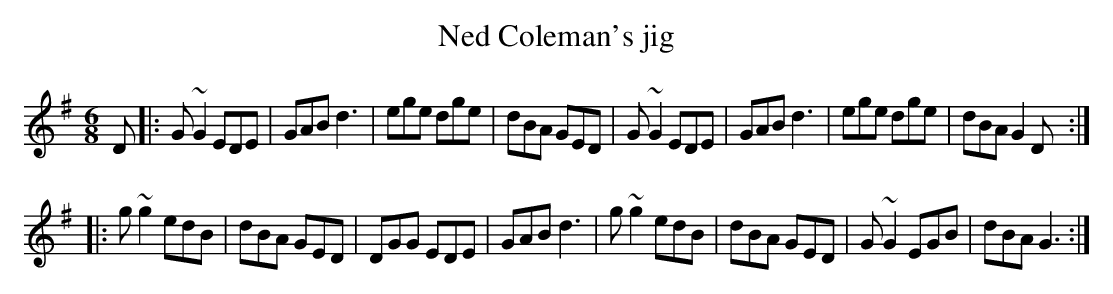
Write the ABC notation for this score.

X:1
T:Ned Coleman's jig
M:6/8
K:G
D \
|: G~G2 EDE | GAB d3 | ege dge | dBA GED | G~G2 EDE | GAB d3 | ege dge | dBA G2D :|
|: g~g2 edB | dBA GED | DGG EDE | GAB d3 | g~g2 edB | dBA GED | G~G2 EGB | dBA G3 :|
